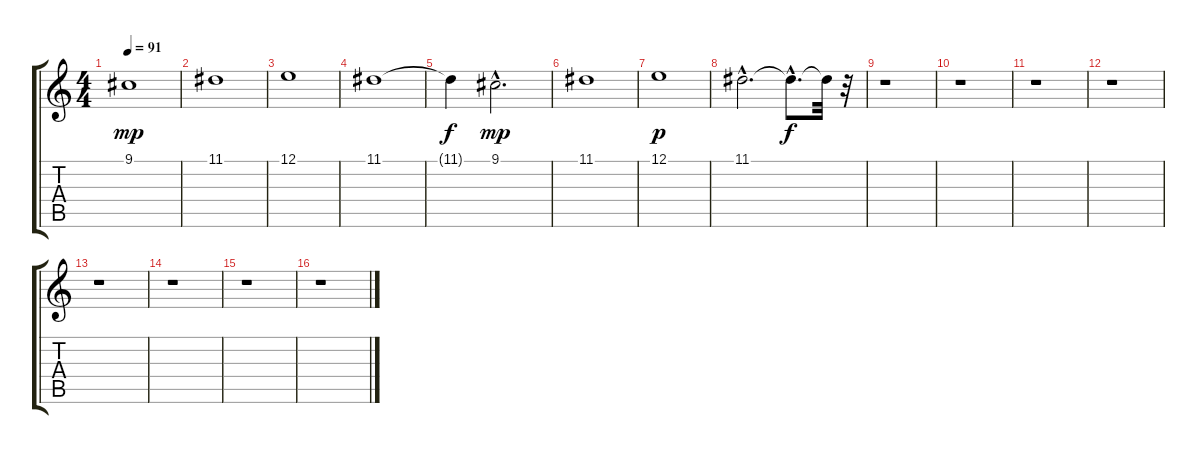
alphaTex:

\track "" {instrument choiraahs}
\staff {score tabs}
\tuning (E4 B3 G3 D3 A2 E2) {hide}
\ts (4 4)
\tempo 91
\clef g2
\ks c
9.1.1{dy mp} |
11.1.1 |
12.1.1 |
11.1.1 |
11.1{t}.4{dy f} 9.1{hac}.2{d dy mp} |
11.1.1 |
12.1.1{dy p} |
11.1{hac}.2{d} 11.1{hac t}.8{d dy f} 11.1{t}.32 r.32 |
r.1 |
r.1 |
r.1 |
r.1 |
r.1 |
r.1 |
r.1 |
r.1
